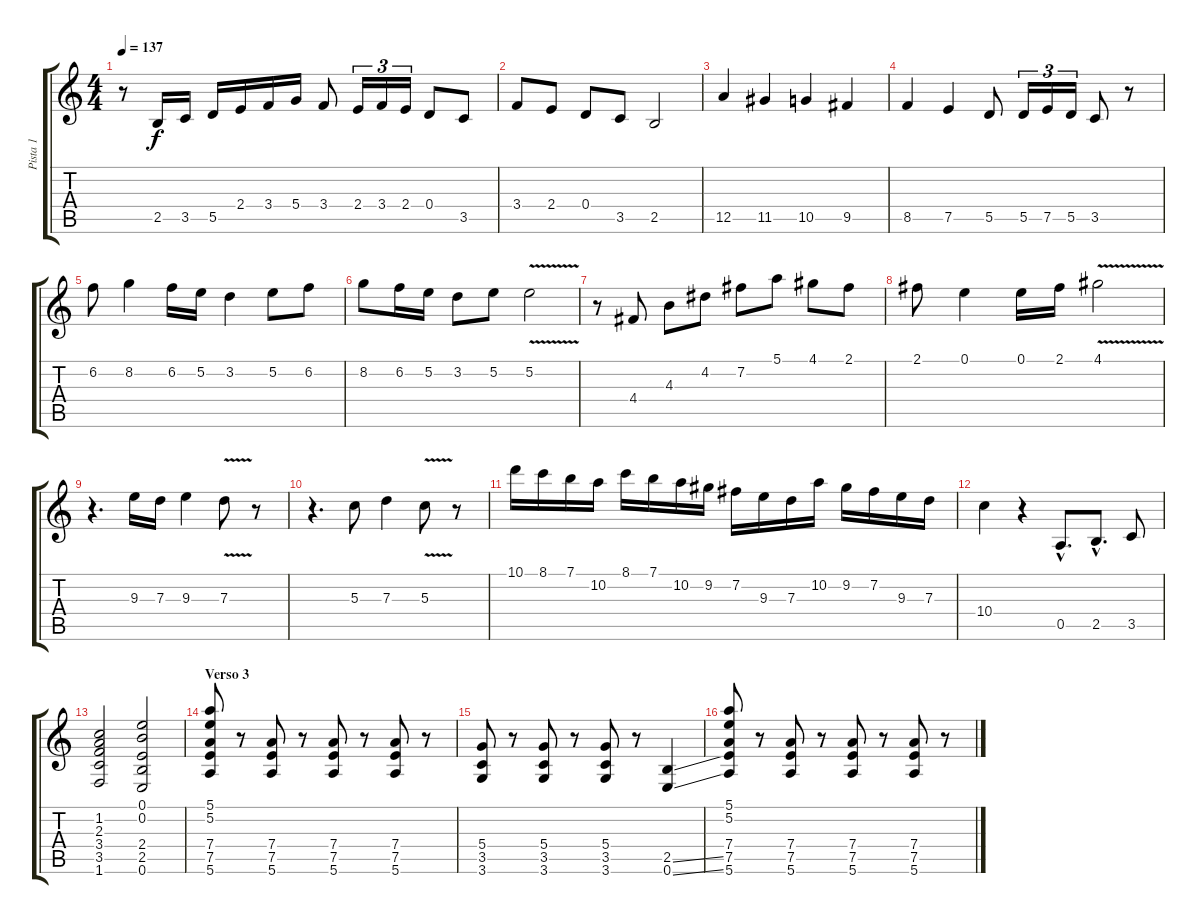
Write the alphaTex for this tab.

\track ("Pista 1" "Pista 1") {instrument acousticguitarnylon}
\staff {score tabs}
\tuning (E4 B3 G3 D3 A2 E2) {hide}
\ts (4 4)
\tempo 137
\clef g2
\ks c
r.8{dy f} 2.5.16 3.5.16 5.5.16 2.4.16 3.4.16 5.4.16 3.4.8 2.4.16{tu (3 2)} 3.4.16{tu (3 2)} 2.4.16{tu (3 2)} 0.4.8 3.5.8 |
3.4.8 2.4.8 0.4.8 3.5.8 2.5.2 |
12.5.4 11.5.4 10.5.4 9.5.4 |
8.5.4 7.5.4 5.5.8 5.5.16{tu (3 2)} 7.5.16{tu (3 2)} 5.5.16{tu (3 2)} 3.5.8 r.8 |
6.2.8 8.2.4 6.2.16 5.2.16 3.2.4 5.2.8 6.2.8 |
8.2.8 6.2.16 5.2.16 3.2.8 5.2.8 5.2{v}.2 |
r.8 4.4.8 4.3.8 4.2.8 7.2.8 5.1.8 4.1.8 2.1.8 |
2.1.8 0.1.4 0.1.16 2.1.16 4.1{v}.2 |
r.4{d} 9.3.16 7.3.16 9.3.4 7.3{v}.8 r.8 |
r.4{d} 5.3.8 7.3.4 5.3{v}.8 r.8 |
10.1.16 8.1.16 7.1.16 10.2.16 8.1.16 7.1.16 10.2.16 9.2.16 7.2.16 9.3.16 7.3.16 10.2.16 9.2.16 7.2.16 9.3.16 7.3.16 |
10.4.4 r.4 0.5{hac}.8{d} 2.5{hac}.8{d} 3.5.8 |
(1.2 2.3 3.4 3.5 1.6).2 (0.1 0.2 2.4 2.5 0.6).2 |
\section ("" "Verso 3")
(5.1 5.2 7.4 7.5 5.6).8 r.8 (7.4 7.5 5.6).8 r.8 (7.4 7.5 5.6).8 r.8 (7.4 7.5 5.6).8 r.8 |
(5.4 3.5 3.6).8 r.8 (5.4 3.5 3.6).8 r.8 (5.4 3.5 3.6).8 r.8 (2.5{ss} 0.6{ss}).4 |
(5.1 5.2 7.4 7.5 5.6).8 r.8 (7.4 7.5 5.6).8 r.8 (7.4 7.5 5.6).8 r.8 (7.4 7.5 5.6).8 r.8
